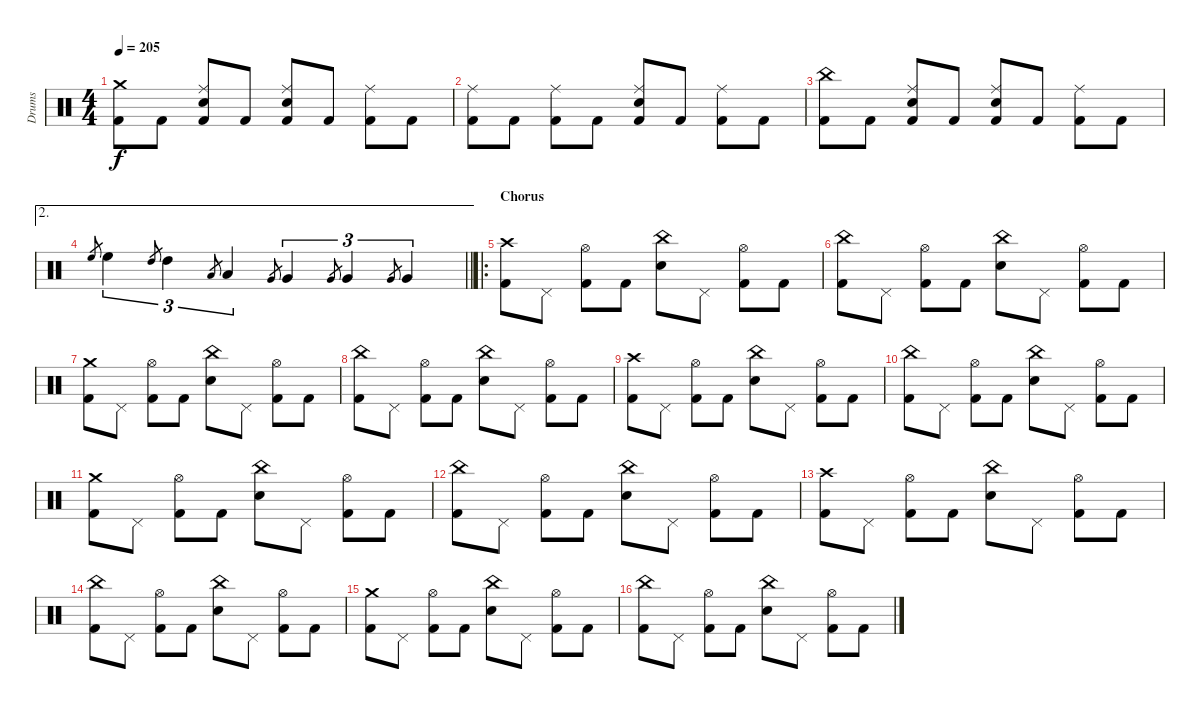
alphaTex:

\track ("Drums" "Drums") {instrument percussion}
\staff {score}
\articulation defaults
\ts (4 4)
\tempo 205
\clef neutral
\ks c
("Crash medium (hit)" "Kick (hit) 2").8{dy f} "Kick (hit) 2".8 ("Ride (middle)" "Electric Snare (hit)" "Kick (hit) 2").8 "Kick (hit) 2".8 ("Ride (middle)" "Electric Snare (hit)" "Kick (hit) 2").8 "Kick (hit) 2".8 ("Ride (middle)" "Kick (hit) 2").8 "Kick (hit) 2".8 |
("Ride (middle)" "Kick (hit) 2").8 "Kick (hit) 2".8 ("Ride (middle)" "Kick (hit) 2").8 "Kick (hit) 2".8 ("Ride (middle)" "Electric Snare (hit)" "Kick (hit) 2").8 "Kick (hit) 2".8 ("Ride (middle)" "Kick (hit) 2").8 "Kick (hit) 2".8 |
("China (hit)" "Kick (hit) 2").8 "Kick (hit) 2".8 ("Ride (middle)" "Electric Snare (hit)" "Kick (hit) 2").8 "Kick (hit) 2".8 ("Ride (middle)" "Electric Snare (hit)" "Kick (hit) 2").8 "Kick (hit) 2".8 ("Ride (middle)" "Kick (hit) 2").8 "Kick (hit) 2".8 |
\ae 2
\barLineRight lightlight "High Floor Tom (hit)".8{gr} "High Floor Tom (hit)".4{tu (3 2)} "High Tom (hit)".8{gr} "High Tom (hit)".4{tu (3 2)} "Low Tom (hit)".8{gr} "Low Tom (hit)".4{tu (3 2)} "Very Low Tom (hit)".8{gr} "Very Low Tom (hit)".4{tu (3 2)} "Very Low Tom (hit)".8{gr} "Very Low Tom (hit)".4{tu (3 2)} "Very Low Tom (hit)".8{gr} "Very Low Tom (hit)".4{tu (3 2)}
|
\ro
\section ("" "Chorus")
("Crash high (hit)" "Kick (hit) 2").8 "Pedal Hi-Hat (hit)".8 ("Hi-Hat (open)" "Kick (hit) 2").8 "Kick (hit) 2".8 ("China (hit)" "Electric Snare (hit)").8 "Pedal Hi-Hat (hit)".8 ("Hi-Hat (open)" "Kick (hit) 2").8 "Kick (hit) 2".8 |
("China (hit)" "Kick (hit) 2").8 "Pedal Hi-Hat (hit)".8 ("Hi-Hat (open)" "Kick (hit) 2").8 "Kick (hit) 2".8 ("China (hit)" "Electric Snare (hit)").8 "Pedal Hi-Hat (hit)".8 ("Hi-Hat (open)" "Kick (hit) 2").8 "Kick (hit) 2".8 |
("Crash medium (hit)" "Kick (hit) 2").8 "Pedal Hi-Hat (hit)".8 ("Hi-Hat (open)" "Kick (hit) 2").8 "Kick (hit) 2".8 ("China (hit)" "Electric Snare (hit)").8 "Pedal Hi-Hat (hit)".8 ("Hi-Hat (open)" "Kick (hit) 2").8 "Kick (hit) 2".8 |
("China (hit)" "Kick (hit) 2").8 "Pedal Hi-Hat (hit)".8 ("Hi-Hat (open)" "Kick (hit) 2").8 "Kick (hit) 2".8 ("China (hit)" "Electric Snare (hit)").8 "Pedal Hi-Hat (hit)".8 ("Hi-Hat (open)" "Kick (hit) 2").8 "Kick (hit) 2".8 |
("Crash high (hit)" "Kick (hit) 2").8 "Pedal Hi-Hat (hit)".8 ("Hi-Hat (open)" "Kick (hit) 2").8 "Kick (hit) 2".8 ("China (hit)" "Electric Snare (hit)").8 "Pedal Hi-Hat (hit)".8 ("Hi-Hat (open)" "Kick (hit) 2").8 "Kick (hit) 2".8 |
("China (hit)" "Kick (hit) 2").8 "Pedal Hi-Hat (hit)".8 ("Hi-Hat (open)" "Kick (hit) 2").8 "Kick (hit) 2".8 ("China (hit)" "Electric Snare (hit)").8 "Pedal Hi-Hat (hit)".8 ("Hi-Hat (open)" "Kick (hit) 2").8 "Kick (hit) 2".8 |
("Crash medium (hit)" "Kick (hit) 2").8 "Pedal Hi-Hat (hit)".8 ("Hi-Hat (open)" "Kick (hit) 2").8 "Kick (hit) 2".8 ("China (hit)" "Electric Snare (hit)").8 "Pedal Hi-Hat (hit)".8 ("Hi-Hat (open)" "Kick (hit) 2").8 "Kick (hit) 2".8 |
("China (hit)" "Kick (hit) 2").8 "Pedal Hi-Hat (hit)".8 ("Hi-Hat (open)" "Kick (hit) 2").8 "Kick (hit) 2".8 ("China (hit)" "Electric Snare (hit)").8 "Pedal Hi-Hat (hit)".8 ("Hi-Hat (open)" "Kick (hit) 2").8 "Kick (hit) 2".8 |
("Crash high (hit)" "Kick (hit) 2").8 "Pedal Hi-Hat (hit)".8 ("Hi-Hat (open)" "Kick (hit) 2").8 "Kick (hit) 2".8 ("China (hit)" "Electric Snare (hit)").8 "Pedal Hi-Hat (hit)".8 ("Hi-Hat (open)" "Kick (hit) 2").8 "Kick (hit) 2".8 |
("China (hit)" "Kick (hit) 2").8 "Pedal Hi-Hat (hit)".8 ("Hi-Hat (open)" "Kick (hit) 2").8 "Kick (hit) 2".8 ("China (hit)" "Electric Snare (hit)").8 "Pedal Hi-Hat (hit)".8 ("Hi-Hat (open)" "Kick (hit) 2").8 "Kick (hit) 2".8 |
("Crash medium (hit)" "Kick (hit) 2").8 "Pedal Hi-Hat (hit)".8 ("Hi-Hat (open)" "Kick (hit) 2").8 "Kick (hit) 2".8 ("China (hit)" "Electric Snare (hit)").8 "Pedal Hi-Hat (hit)".8 ("Hi-Hat (open)" "Kick (hit) 2").8 "Kick (hit) 2".8 |
("China (hit)" "Kick (hit) 2").8 "Pedal Hi-Hat (hit)".8 ("Hi-Hat (open)" "Kick (hit) 2").8 "Kick (hit) 2".8 ("China (hit)" "Electric Snare (hit)").8 "Pedal Hi-Hat (hit)".8 ("Hi-Hat (open)" "Kick (hit) 2").8 "Kick (hit) 2".8
